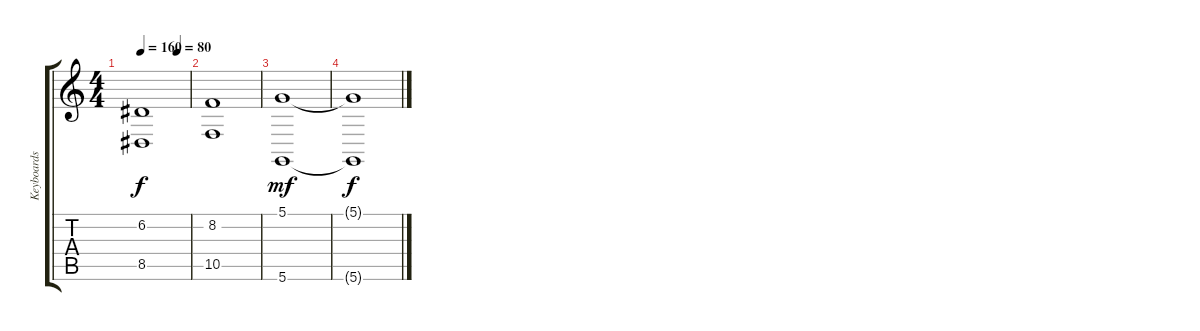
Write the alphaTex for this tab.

\track ("Keyboards III" "Keyboards ") {instrument tremolostrings}
\staff {score tabs}
\tuning (D4 A3 F3 C3 G2 D2) {hide}
\ts (4 4)
\tempo 160
\tempo (80 0.75)
\clef g2
\ks c
(6.2 8.5).1{dy f} |
(8.2 10.5).1 |
(5.1 5.6).1{dy mf} |
(5.1{t} 5.6{t}).1{dy f}
